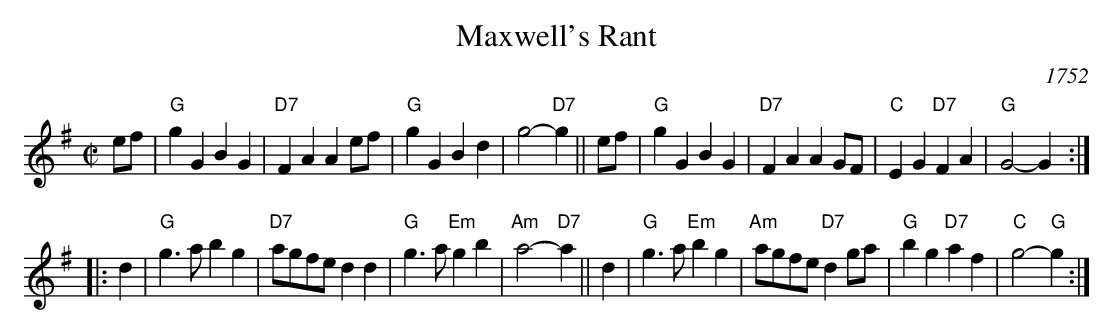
X:1
T: Maxwell's Rant
O: 1752
M: C|
L: 1/8
K: G
   ef \
| "G"g2G2 B2G2 | "D7"F2A2 A2ef | "G"g2G2 B2d2 | g4- "D7"g2 || ef \
| "G"g2G2 B2G2 | "D7"F2A2 A2GF | "C"E2G2 "D7"F2A2 | "G"G4- G2 :|
|: d2 \
| "G"g3a b2g2 | "D7"agfe d2d2 | "G"g3a "Em"g2b2 | "Am"a4- "D7"a2 || d2 \
| "G"g3a "Em"b2g2 | "Am"agfe "D7"d2ga | "G"b2g2 "D7"a2f2 | "C"g4- "G"g2 :|
